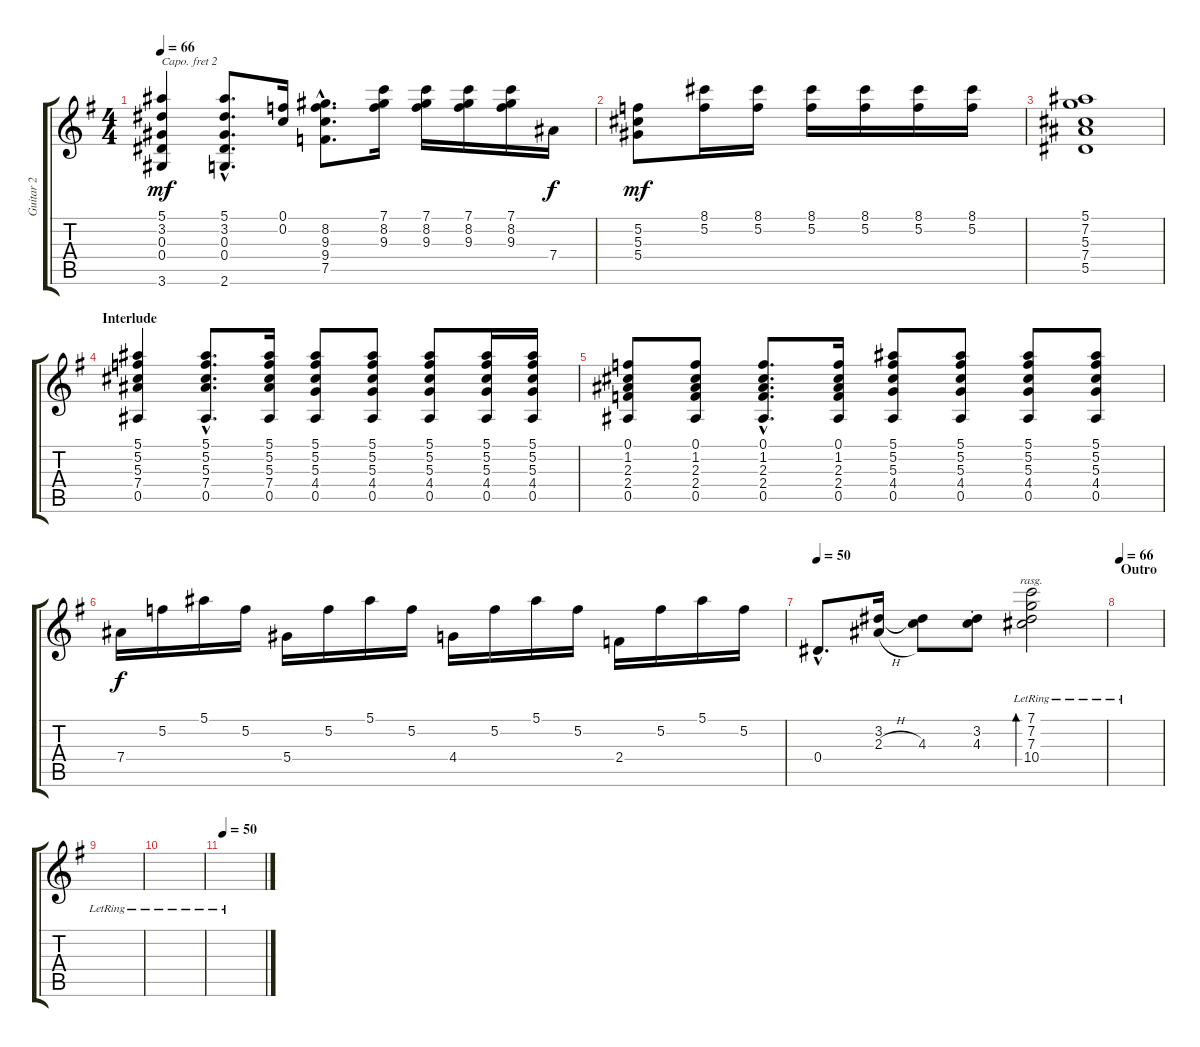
\track ("Guitar 2" "Guitar 2") {instrument acousticguitarnylon}
\staff {score tabs}
\capo 2
\tuning (Eb4 Bb3 Gb3 Db3 Ab2 Eb2) {hide}
\ts (4 4)
\tempo 66
\clef g2
\ks g
(5.1 3.2 0.3 0.4 3.6).4{dy mf} (5.1{hac} 3.2{hac} 0.3{hac} 0.4{hac} 2.6{hac}).8{d} (0.1 0.2).16 (8.2{hac} 9.3{hac} 9.4{hac} 7.5{hac}).8{d} (7.1 8.2 9.3).16 (7.1 8.2 9.3).16 (7.1 8.2 9.3).16 (7.1 8.2 9.3).16 7.4.16{dy f} |
(5.2 5.3 5.4).8{dy mf} (8.1 5.2).16 (8.1 5.2).16 (8.1 5.2).16 (8.1 5.2).16 (8.1 5.2).16 (8.1 5.2).16 |
(5.1 7.2 5.3 7.4 5.5).1 |
\section ("" "Interlude")
(5.1 5.2 5.3 7.4 0.5).4 (5.1{hac} 5.2{hac} 5.3{hac} 7.4{hac} 0.5{hac}).8{d} (5.1 5.2 5.3 7.4 0.5).16 (5.1 5.2 5.3 4.4 0.5).8 (5.1 5.2 5.3 4.4 0.5).8 (5.1 5.2 5.3 4.4 0.5).8 (5.1 5.2 5.3 4.4 0.5).16 (5.1 5.2 5.3 4.4 0.5).16 |
(0.1 1.2 2.3 2.4 0.5).8 (0.1 1.2 2.3 2.4 0.5).8 (0.1{hac} 1.2{hac} 2.3{hac} 2.4{hac} 0.5{hac}).8{d} (0.1 1.2 2.3 2.4 0.5).16 (5.1 5.2 5.3 4.4 0.5).8 (5.1 5.2 5.3 4.4 0.5).8 (5.1 5.2 5.3 4.4 0.5).8 (5.1 5.2 5.3 4.4 0.5).8 |
7.4.16{dy f} 5.2.16 5.1.16 5.2.16 5.4.16 5.2.16 5.1.16 5.2.16 4.4.16 5.2.16 5.1.16 5.2.16 2.4.16 5.2.16 5.1.16 5.2.16 |
\tempo 50
0.4{hac}.8{d} (3.2 2.3{h}).16 (3.2{t} 4.3).8 (3.2{st} 4.3{st}).8 (7.1{lr} 7.2{lr} 7.3{lr} 10.4{lr}).2{bd 120 rasg ii} |
\section ("" "Outro")
\tempo 66
|
|
|
\tempo 50
